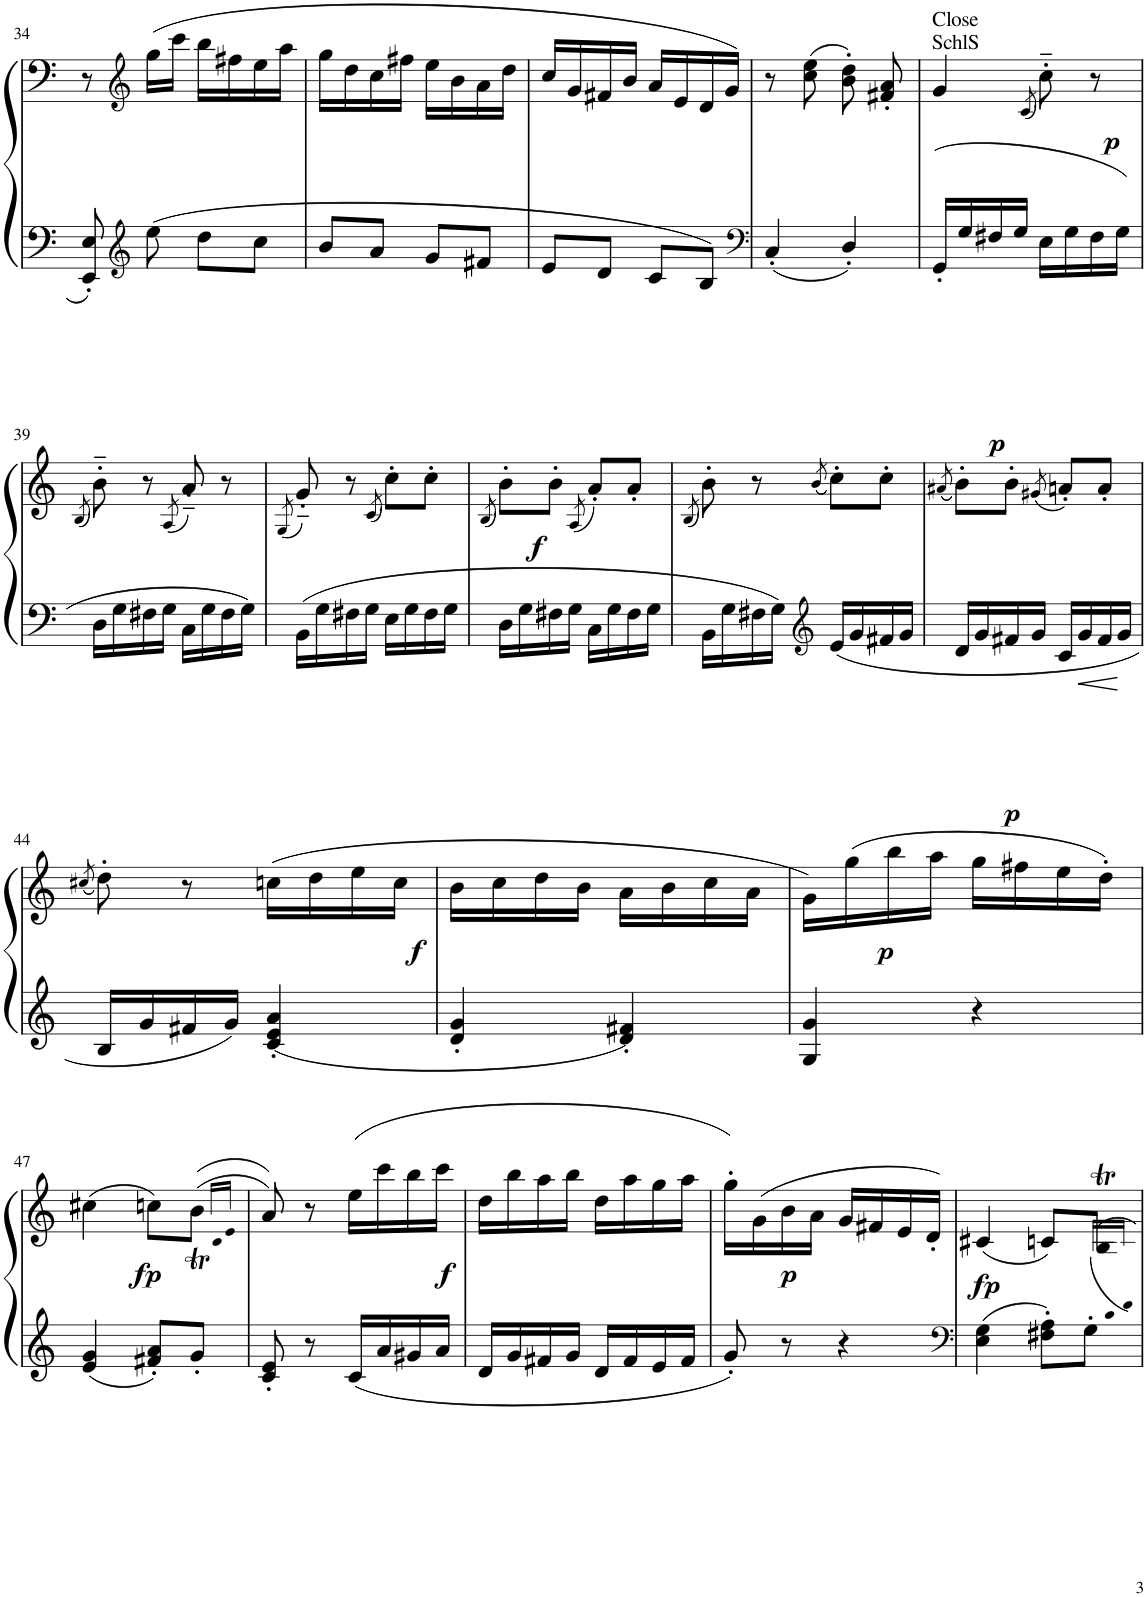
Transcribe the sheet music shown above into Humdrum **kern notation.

**kern	**kern	**dynam
*part1	*part1	*part1
*staff2	*staff1	*staff1/2
*I"Piano	*	*
*I'Pno	*	*
!!LO:PB:g=z
*clefF4	*clefF4	*
*k[]	*k[]	*
*M2/4	*M2/4	*
=34	=34	=34
8EE/' 8E/'	8r	.
*clefG2	*clefG2	*
8ee\	(16gg\LL	.
.	16ccc\JJ	.
8dd\L	16bb\LL	.
.	16ff#X\	.
8cc\J	16ee\	.
.	16aa\JJ	.
=35	=35	=35
8b/L	16gg\LL	.
.	16dd\	.
8a/J	16cc\	.
.	16ff#X\JJ	.
8g/L	16ee\LL	.
.	16b\	.
8f#X/J	16a\	.
.	16dd\JJ	.
=36	=36	=36
8e/L	16cc/LL	.
.	16g/	.
8d/J	16f#X/	.
.	16b/JJ	.
8c/L	16a/LL	.
.	16e/	.
8B/J	16d/	.
.	16g/JJ)	.
=37	=37	=37
*clefF4	*	*
4C'/	8r	.
.	(8cc\ 8ee\	.
4D'/	8b\' 8dd\')	.
.	8f#X/' 8a/'	.
=38	=38	=38
!	!LO:TX:a:t=Close	!
!	!LO:TX:a:t=SchlS	!
16GG'/LL	4g/	.
!	!	!LO:DY:b=2
16G/	.	p
16F#X/	.	.
16G/JJ	.	.
.	(8qc/	.
!	!	!LO:DY:b
16E\LL	8cc'~\)	p
16G\	.	.
16F#\	8r	.
16G\JJ	.	.
!!LO:LB:g=z
=39	=39	=39
.	(8qB/	.
16D\LL	8b'~\)	.
16G\	.	.
16F#X\	8r	.
16G\JJ	.	.
.	(8qA/	.
16C\LL	8a'~/)	.
16G\	.	.
16F#\	8r	.
16G\JJ	.	.
=40	=40	=40
.	(8qG/	.
16BB\LL	8g'~/)	.
16G\	.	.
16F#X\	8r	.
16G\JJ	.	.
.	(8qc/	.
!	!	!LO:DY:b
16E\LL	8cc'\L)	f
16G\	.	.
16F#\	8cc'\J	.
16G\JJ	.	.
=41	=41	=41
.	(8qB/	.
16D\LL	8b'\L)	.
16G\	.	.
16F#X\	8b'\J	.
16G\JJ	.	.
.	(8qA/	.
16C\LL	8a'/L)	.
16G\	.	.
16F#\	8a'/J	.
16G\JJ	.	.
=42	=42	=42
.	(8qB/	.
16BB\LL	8b'\)	.
16G\	.	.
16F#X\	8r	.
16G\JJ	.	.
*clefG2	*	*
.	(8qb/	.
!	!	!LO:DY:b=2
16e/LL	8cc'\L)	p
16g/	.	.
16f#X/	8cc'\J	.
16g/JJ	.	.
=43	=43	=43
.	(8qa#X/	.
16d/LL	8b'\L)	.
16g/	.	.
16f#X/	8b'\J	.
16g/JJ	.	.
.	(8qg#X/	.
16c/LL	8an'/L)	.
16g/	.	.
16f#/	8a'/J	.
16g/JJ	.	.
!!LO:LB:g=z
=44	=44	=44
.	(8qcc#X/	.
16B/LL	8dd'\)	.
16g/	.	.
16f#X/	8r	.
16g/JJ	.	.
!	!	!LO:DY:b
4c/' 4e/' 4a/'	(16ccn\LL	f
.	16dd\	.
.	16ee\	.
.	16cc\JJ	.
=45	=45	=45
4d/' 4g/'	16b\LL	.
.	16cc\	.
.	16dd\	.
.	16b\JJ	.
4d/' 4f#X/'	16a\LL	.
.	16b\	.
.	16cc\	.
.	16a\JJ	.
=46	=46	=46
4G/ 4g/	16g\LL)	.
!	!	!LO:DY:b
.	(16gg\	p
.	16bb\	.
.	16aa\JJ	.
4r	16gg\LL	.
.	16ff#X\	.
.	16ee\	.
.	16dd'\JJ)	.
!!LO:LB:g=z
=47	=47	=47
*	*^	*
!	!	!	!LO:DY:b
4e/ 4g/	(4cc#X\	4.ryy	fp
8f#X/' 8a/'L	8ccn\L)	.	.
8g'/J	((8bt\J	16a!/LL	.
.	.	16b!/JJ	.
*	*v	*v	*
=48	=48	=48
8c/' 8e/'	8a/))	.
8r	8r	.
!	!	!LO:DY:b
16c/LL	(16ee\LL	f
16a/	16ccc\	.
16g#X/	16bb\	.
16a/JJ	16ccc\JJ	.
=49	=49	=49
16d/LL	16dd\LL	.
16g/	16bb\	.
16f#X/	16aa\	.
16g/JJ	16bb\JJ	.
16d/LL	16dd\LL	.
16f#/	16aa\	.
16e/	16gg\	.
16f#/JJ	16aa\JJ	.
=50	=50	=50
8g'/	16gg'\LL)	.
!	!	!LO:DY:b
.	(16g\	p
8r	16b\	.
.	16a\JJ	.
4r	16g/LL	.
.	16f#X/	.
.	16e/	.
.	16d'/JJ)	.
=51	=51	=51
*clefF4	*	*
*	*^	*
!	!	!	!LO:DY:b
4E\ 4G\	(4c#X/	4.ryy	fp
8F#X\' 8A\'L	8cn/L)	.	.
8G'\J	(8Bt/J	16A!/LL	.
.	.	16B!/JJ)	.
*	*v	*v	*
=	=	=
*-	*-	*-
